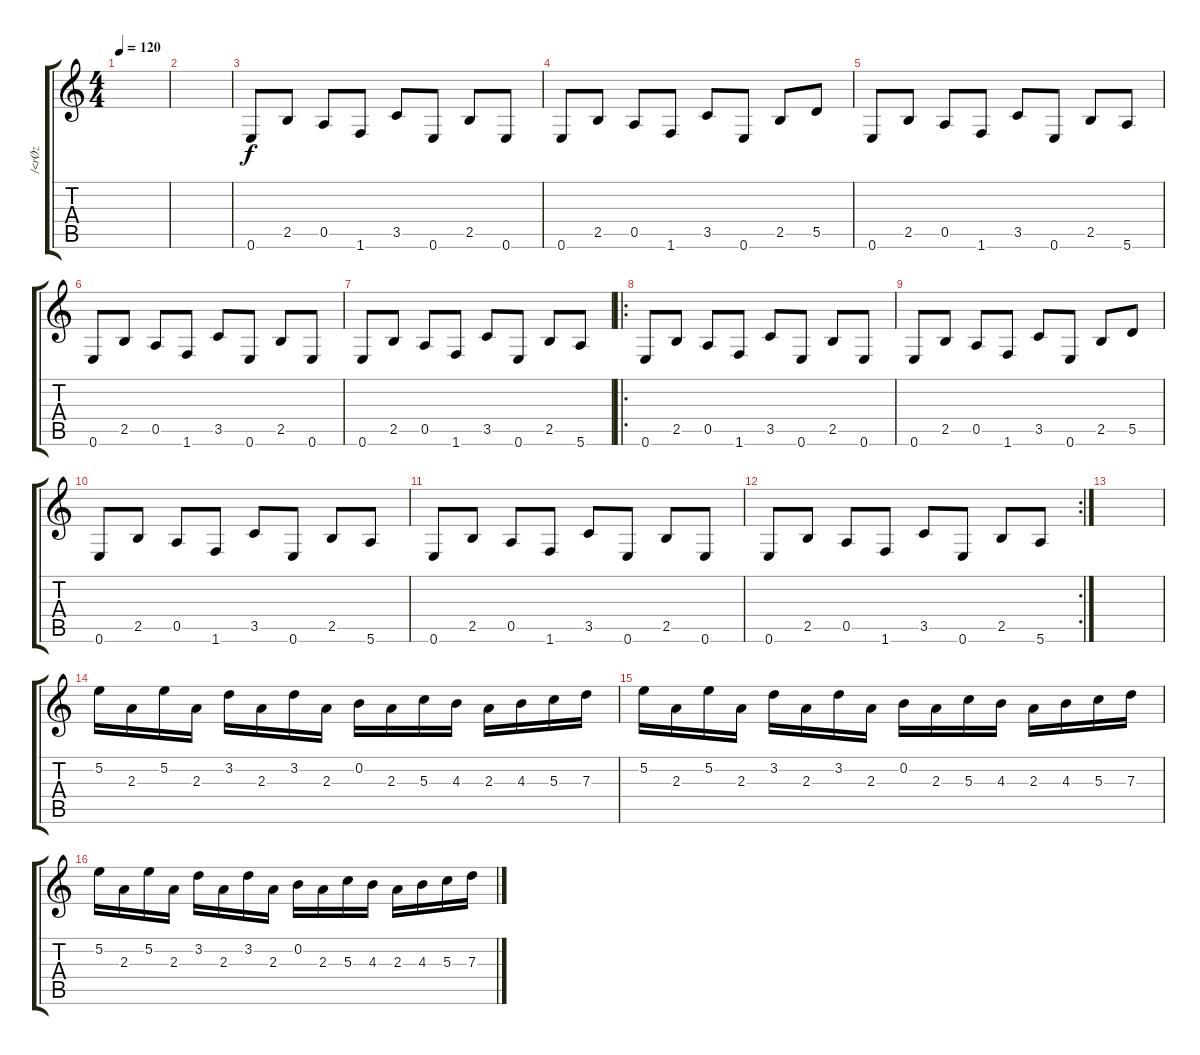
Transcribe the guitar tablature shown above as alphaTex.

\track ("/<rØz" "/<rØz") {instrument distortionguitar}
\staff {score tabs}
\tuning (E4 B3 G3 D3 A2 E2) {hide}
\ts (4 4)
\tempo 120
\clef g2
\ks c
|
|
0.6.8{instrument acousticguitarsteel} 2.5.8 0.5.8 1.6.8 3.5.8 0.6.8 2.5.8 0.6.8 |
0.6.8 2.5.8 0.5.8 1.6.8 3.5.8 0.6.8 2.5.8 5.5.8 |
0.6.8 2.5.8 0.5.8 1.6.8 3.5.8 0.6.8 2.5.8 5.6.8 |
0.6.8 2.5.8 0.5.8 1.6.8 3.5.8 0.6.8 2.5.8 0.6.8 |
0.6.8 2.5.8 0.5.8 1.6.8 3.5.8 0.6.8 2.5.8 5.6.8 |
\ro
0.6.8 2.5.8 0.5.8 1.6.8 3.5.8 0.6.8 2.5.8 0.6.8 |
0.6.8 2.5.8 0.5.8 1.6.8 3.5.8 0.6.8 2.5.8 5.5.8 |
0.6.8 2.5.8 0.5.8 1.6.8 3.5.8 0.6.8 2.5.8 5.6.8 |
0.6.8 2.5.8 0.5.8 1.6.8 3.5.8 0.6.8 2.5.8 0.6.8 |
\rc 2
0.6.8 2.5.8 0.5.8 1.6.8 3.5.8 0.6.8 2.5.8 5.6.8 |
|
5.2.16 2.3.16 5.2.16 2.3.16 3.2.16 2.3.16 3.2.16 2.3.16 0.2.16 2.3.16 5.3.16 4.3.16 2.3.16 4.3.16 5.3.16 7.3.16 |
5.2.16 2.3.16 5.2.16 2.3.16 3.2.16 2.3.16 3.2.16 2.3.16 0.2.16 2.3.16 5.3.16 4.3.16 2.3.16 4.3.16 5.3.16 7.3.16 |
5.2.16 2.3.16 5.2.16 2.3.16 3.2.16 2.3.16 3.2.16 2.3.16 0.2.16 2.3.16 5.3.16 4.3.16 2.3.16 4.3.16 5.3.16 7.3.16
